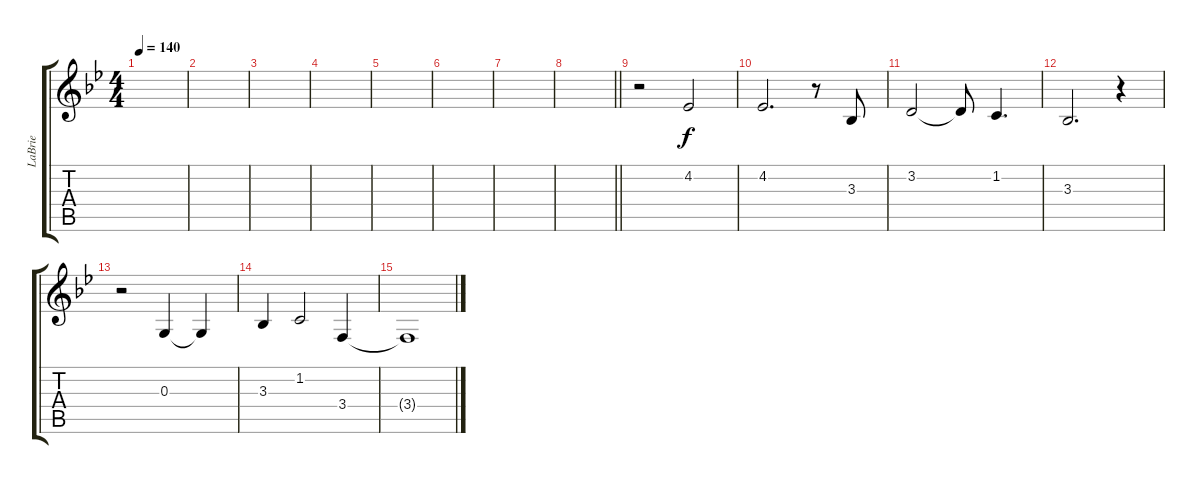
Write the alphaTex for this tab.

\track ("LaBrie" "LaBrie") {instrument stringensemble1}
\staff {score tabs}
\tuning (E4 B3 G3 D3 A2 E2) {hide}
\ts (4 4)
\tempo 140
\clef g2
\ks bb
|
|
|
|
|
|
|
\barLineRight lightlight
|
r.2 4.2.2 |
4.2.2{d} r.8 3.3.8 |
3.2.2 3.2{t}.8 1.2.4{d} |
3.3.2{d} r.4 |
r.2 0.3.4 0.3{t}.4 |
3.3.4 1.2.2 3.4.4 |
3.4{t}.1
